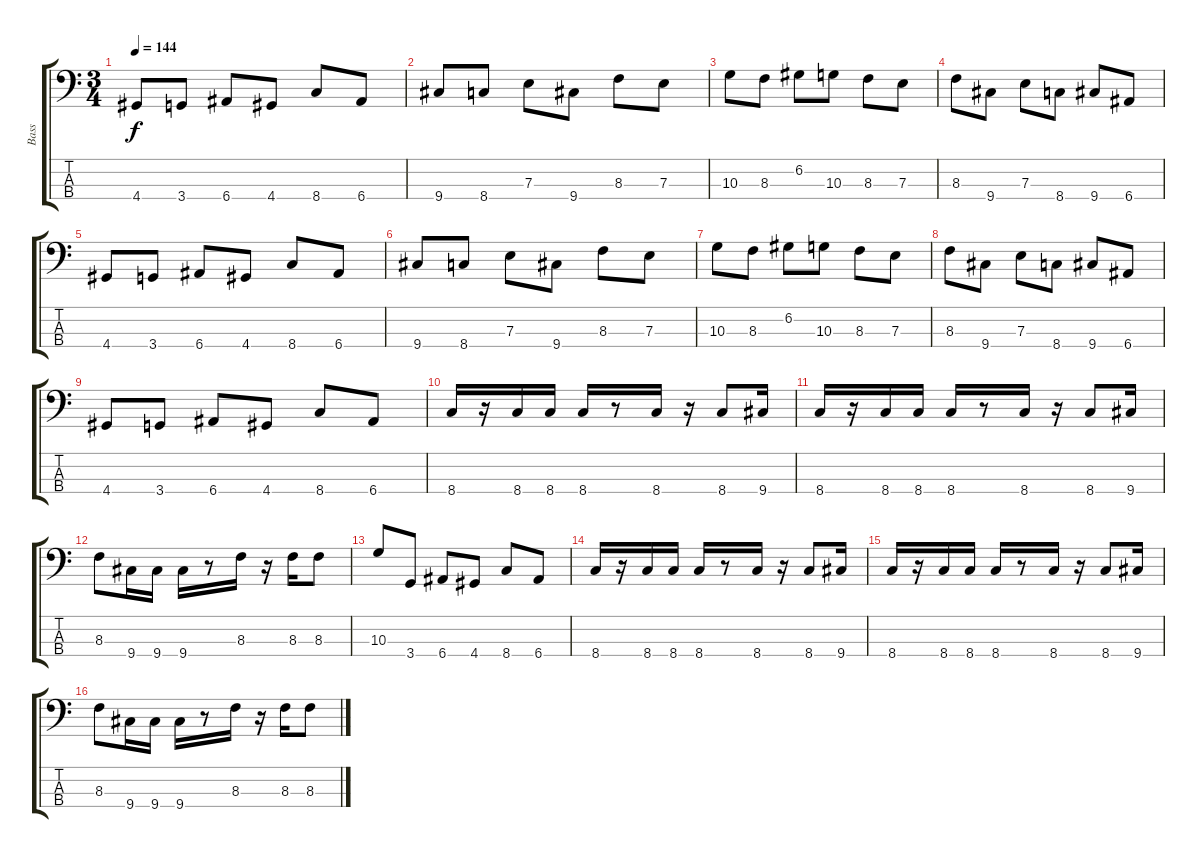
\track ("Bass" "Bass") {instrument electricbasspick}
\staff {score tabs}
\tuning (G2 D2 A1 E1) {hide}
\ts (3 4)
\tempo 144
\clef f4
\ks c
4.4.8{dy f} 3.4.8 6.4.8 4.4.8 8.4.8 6.4.8 |
9.4.8 8.4.8 7.3.8 9.4.8 8.3.8 7.3.8 |
10.3.8 8.3.8 6.2.8 10.3.8 8.3.8 7.3.8 |
8.3.8 9.4.8 7.3.8 8.4.8 9.4.8 6.4.8 |
4.4.8 3.4.8 6.4.8 4.4.8 8.4.8 6.4.8 |
9.4.8 8.4.8 7.3.8 9.4.8 8.3.8 7.3.8 |
10.3.8 8.3.8 6.2.8 10.3.8 8.3.8 7.3.8 |
8.3.8 9.4.8 7.3.8 8.4.8 9.4.8 6.4.8 |
4.4.8 3.4.8 6.4.8 4.4.8 8.4.8 6.4.8 |
8.4.16 r.16 8.4.16 8.4.16 8.4.16 r.8 8.4.16 r.16 8.4.8 9.4.16 |
8.4.16 r.16 8.4.16 8.4.16 8.4.16 r.8 8.4.16 r.16 8.4.8 9.4.16 |
8.3.8 9.4.16 9.4.16 9.4.16 r.8 8.3.16 r.16 8.3.16 8.3.8 |
10.3.8 3.4.8 6.4.8 4.4.8 8.4.8 6.4.8 |
8.4.16 r.16 8.4.16 8.4.16 8.4.16 r.8 8.4.16 r.16 8.4.8 9.4.16 |
8.4.16 r.16 8.4.16 8.4.16 8.4.16 r.8 8.4.16 r.16 8.4.8 9.4.16 |
8.3.8 9.4.16 9.4.16 9.4.16 r.8 8.3.16 r.16 8.3.16 8.3.8
